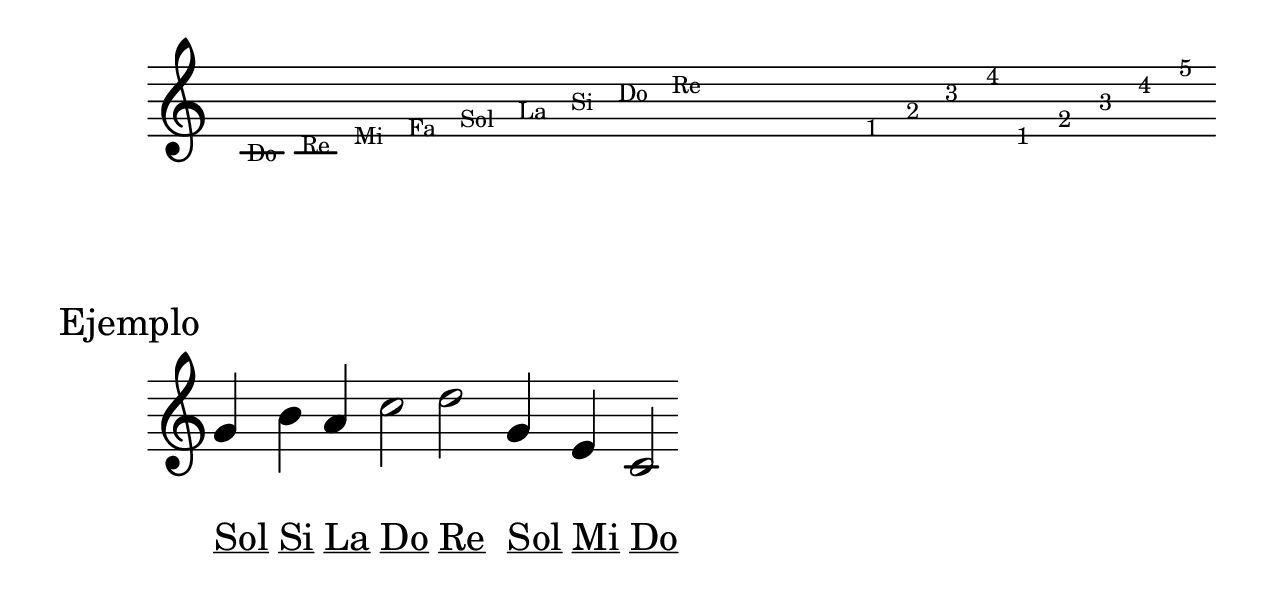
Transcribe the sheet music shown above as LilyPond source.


\version "2.18.0"

#(set-global-staff-size 33)

\score {
  \new Staff {
    \relative c' {
      
      \omit Staff.TimeSignature
      \omit Staff.BarLine
      \override Stem #'transparent = ##t
      \override NoteHead  #'stencil = #ly:text-interface::print
      
      \once \override NoteHead #'text = \markup { \fontsize #-4 "Do"}
      b4
      \once \override NoteHead #'text = \markup { \fontsize #-4 "Re"}
      c4
      \once \override NoteHead #'text = \markup { \fontsize #-4 "Mi"}
      d4
      \once \override NoteHead #'text = \markup { \fontsize #-4 "Fa"}
      e4
      \once \override NoteHead #'text = \markup { \fontsize #-4 "Sol"}
      f4
      \once \override NoteHead #'text = \markup { \fontsize #-4 "La"}
      g4
      \once \override NoteHead #'text = \markup { \fontsize #-4 "Si"}
      a4
      \once \override NoteHead #'text = \markup { \fontsize #-4 "Do"}
      b4
      \once \override NoteHead #'text = \markup { \fontsize #-4 "Re"}
      c4
      s2.
      b4
      \once \override NoteHead #'text = \markup { \fontsize #-4 "1"}
      e,4
      \once \override NoteHead #'text = \markup { \fontsize #-4 "2"}
      g4
      \once \override NoteHead #'text = \markup { \fontsize #-4 "3"}
      b4
      \once \override NoteHead #'text = \markup { \fontsize #-4 "4"}
      d4
      \once \override NoteHead #'text = \markup { \fontsize #-4 "1"}
      d,4
      \once \override NoteHead #'text = \markup { \fontsize #-4 "2"}
      f4
      \once \override NoteHead #'text = \markup { \fontsize #-4 "3"}
      a4
      \once \override NoteHead #'text = \markup { \fontsize #-4 "4"}
      c4
      \once \override NoteHead #'text = \markup { \fontsize #-4 "5"}
      e4
    }
  }
  
  \layout {}
  \midi {}
}

\score {
  
  \new PianoStaff <<
    \new Staff {
      \relative c'' {
        \time 3/4
        \omit Staff.TimeSignature
        \omit Staff.BarLine
        g4 b a
        c2 d
        g,4 e
        c2
        \bar "|."
      }
    }
  
    \new Staff \with {
        \remove "Staff_symbol_engraver"
      } {	
      \relative c'' {
        \omit Staff.TimeSignature
        \omit Staff.Clef
        \override Stem #'transparent = ##t
        \override NoteHead  #'stencil = #ly:text-interface::print
        
        \textLengthOn
    
        c4^\markup {\underline "Sol"} c4^\markup {\underline "Si"} c4^\markup {\underline "La"}
        c2^\markup {\underline "Do"} c2^\markup {\underline "Re"}
        c4^\markup {\underline "Sol"} c4^\markup {\underline "Mi"}
        c2^\markup {\underline "Do"}
      }
    }
  >>
  \header { piece = "Ejemplo" }
  
  \layout {}
  \midi {}
}

\paper {
  #(set-paper-size "letter")
}